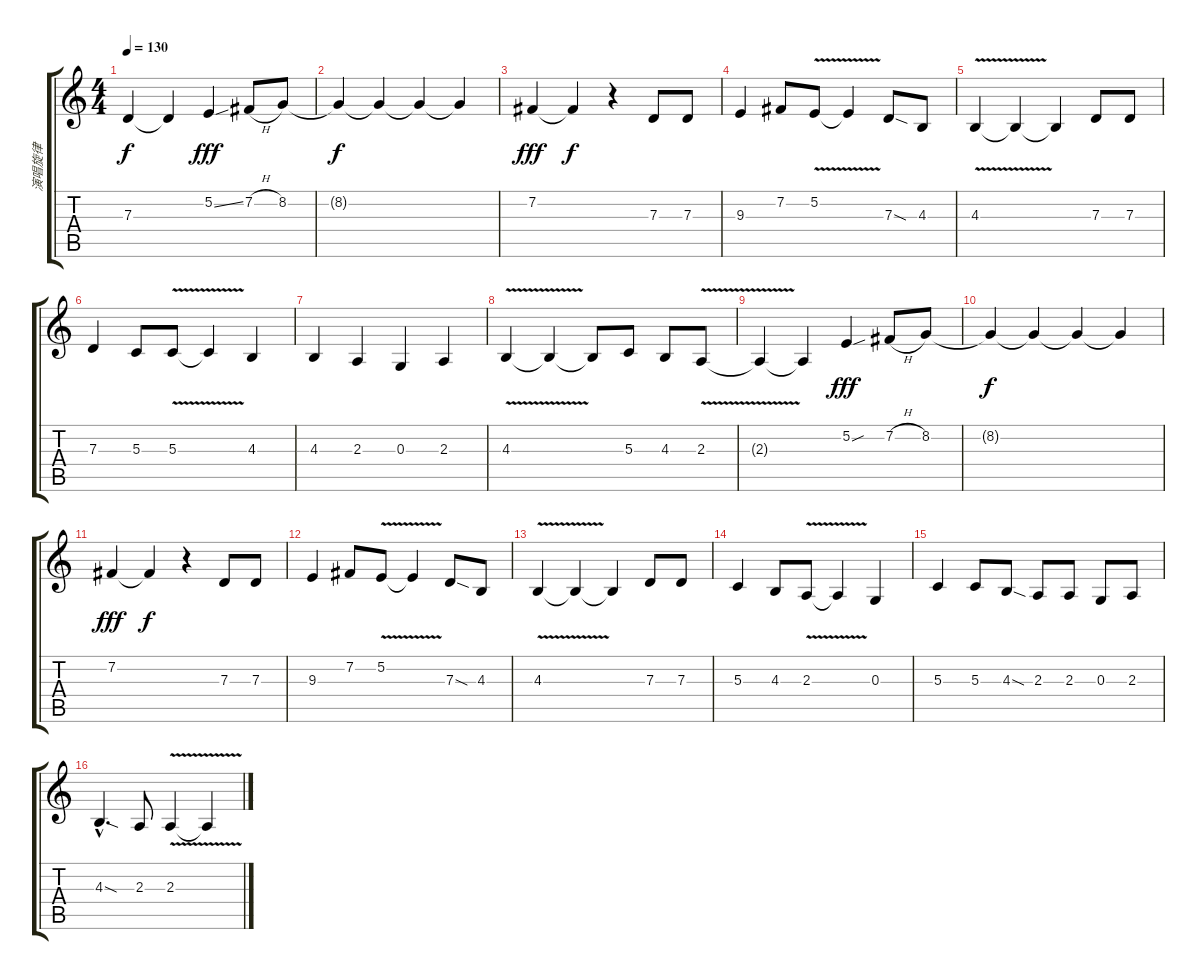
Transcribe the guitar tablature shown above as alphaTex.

\track ("演唱旋律" "演唱旋律") {instrument sopranosax}
\staff {score tabs}
\tuning (E4 B3 G3 D3 A2 D2) {hide}
\ts (4 4)
\tempo 130
\clef g2
\ks c
7.3{t}.4{dy f} 7.3{t}.4 5.2{ss}.4{dy fff} 7.2{h}.8 8.2.8 |
8.2{t}.4{dy f} 8.2{t}.4 8.2{t}.4 8.2{t}.4 |
7.2.4{dy fff} 7.2{t}.4{dy f} r.4 7.3.8 7.3.8 |
9.3.4 7.2.8 5.2{v}.8 5.2{t}.4 7.3{sod}.8 4.3.8 |
4.3{v}.4 4.3{t}.4 4.3{t}.4 7.3.8 7.3.8 |
7.3.4 5.3.8 5.3{v}.8 5.3{t}.4 4.3.4 |
4.3.4 2.3.4 0.3.4 2.3.4 |
4.3{v}.4 4.3{t}.4 4.3{t}.8 5.3.8 4.3.8 2.3{v}.8 |
2.3{t}.4 2.3{t}.4 5.2{sou}.4{dy fff} 7.2{h}.8 8.2.8 |
8.2{t}.4{dy f} 8.2{t}.4 8.2{t}.4 8.2{t}.4 |
7.2.4{dy fff} 7.2{t}.4{dy f} r.4 7.3.8 7.3.8 |
9.3.4 7.2.8 5.2{v}.8 5.2{t}.4 7.3{sod}.8 4.3.8 |
4.3{v}.4 4.3{t}.4 4.3{t}.4 7.3.8 7.3.8 |
5.3.4 4.3.8 2.3{v}.8 2.3{t}.4 0.3.4 |
5.3.4 5.3.8 4.3{sod}.8 2.3.8 2.3.8 0.3.8 2.3.8 |
4.3{sod hac}.4{d} 2.3.8 2.3{v}.4 2.3{t}.4
